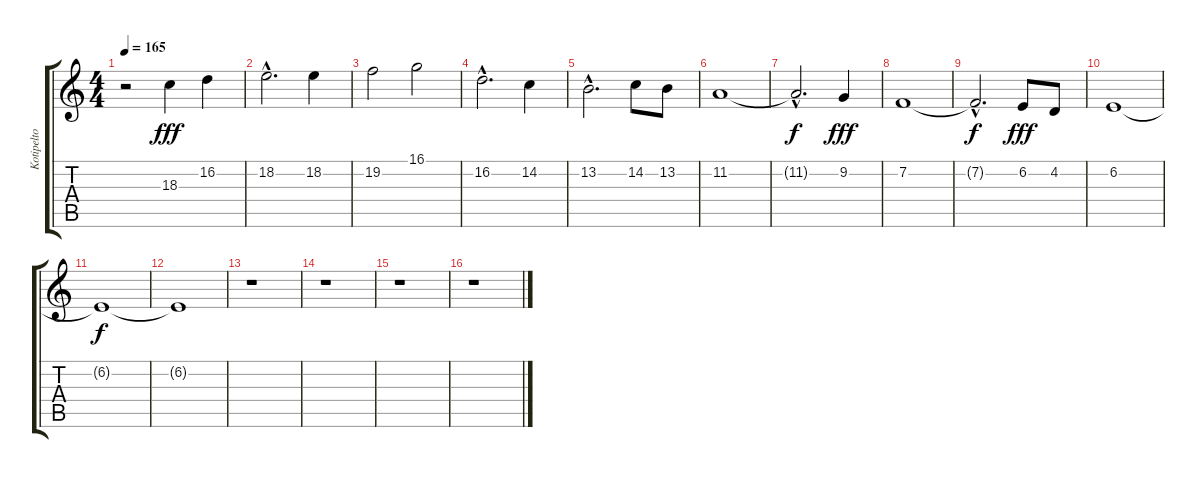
\track ("Kotipelto" "Kotipelto") {instrument lead6voice}
\staff {score tabs}
\tuning (Eb4 Bb3 Gb3 Db3 Ab2 Eb2) {hide}
\ts (4 4)
\tempo 165
\clef g2
\ks c
r.2{dy fff} 18.3.4 16.2.4 |
18.2{hac}.2{d} 18.2.4 |
19.2.2 16.1.2 |
16.2{hac}.2{d} 14.2.4 |
13.2{hac}.2{d} 14.2.8 13.2.8 |
11.2.1 |
11.2{hac t}.2{d dy f} 9.2.4{dy fff} |
7.2.1 |
7.2{hac t}.2{d dy f} 6.2.8{dy fff} 4.2.8 |
6.2.1 |
6.2{t}.1{dy f} |
6.2{t}.1 |
r.1 |
r.1 |
r.1 |
r.1
